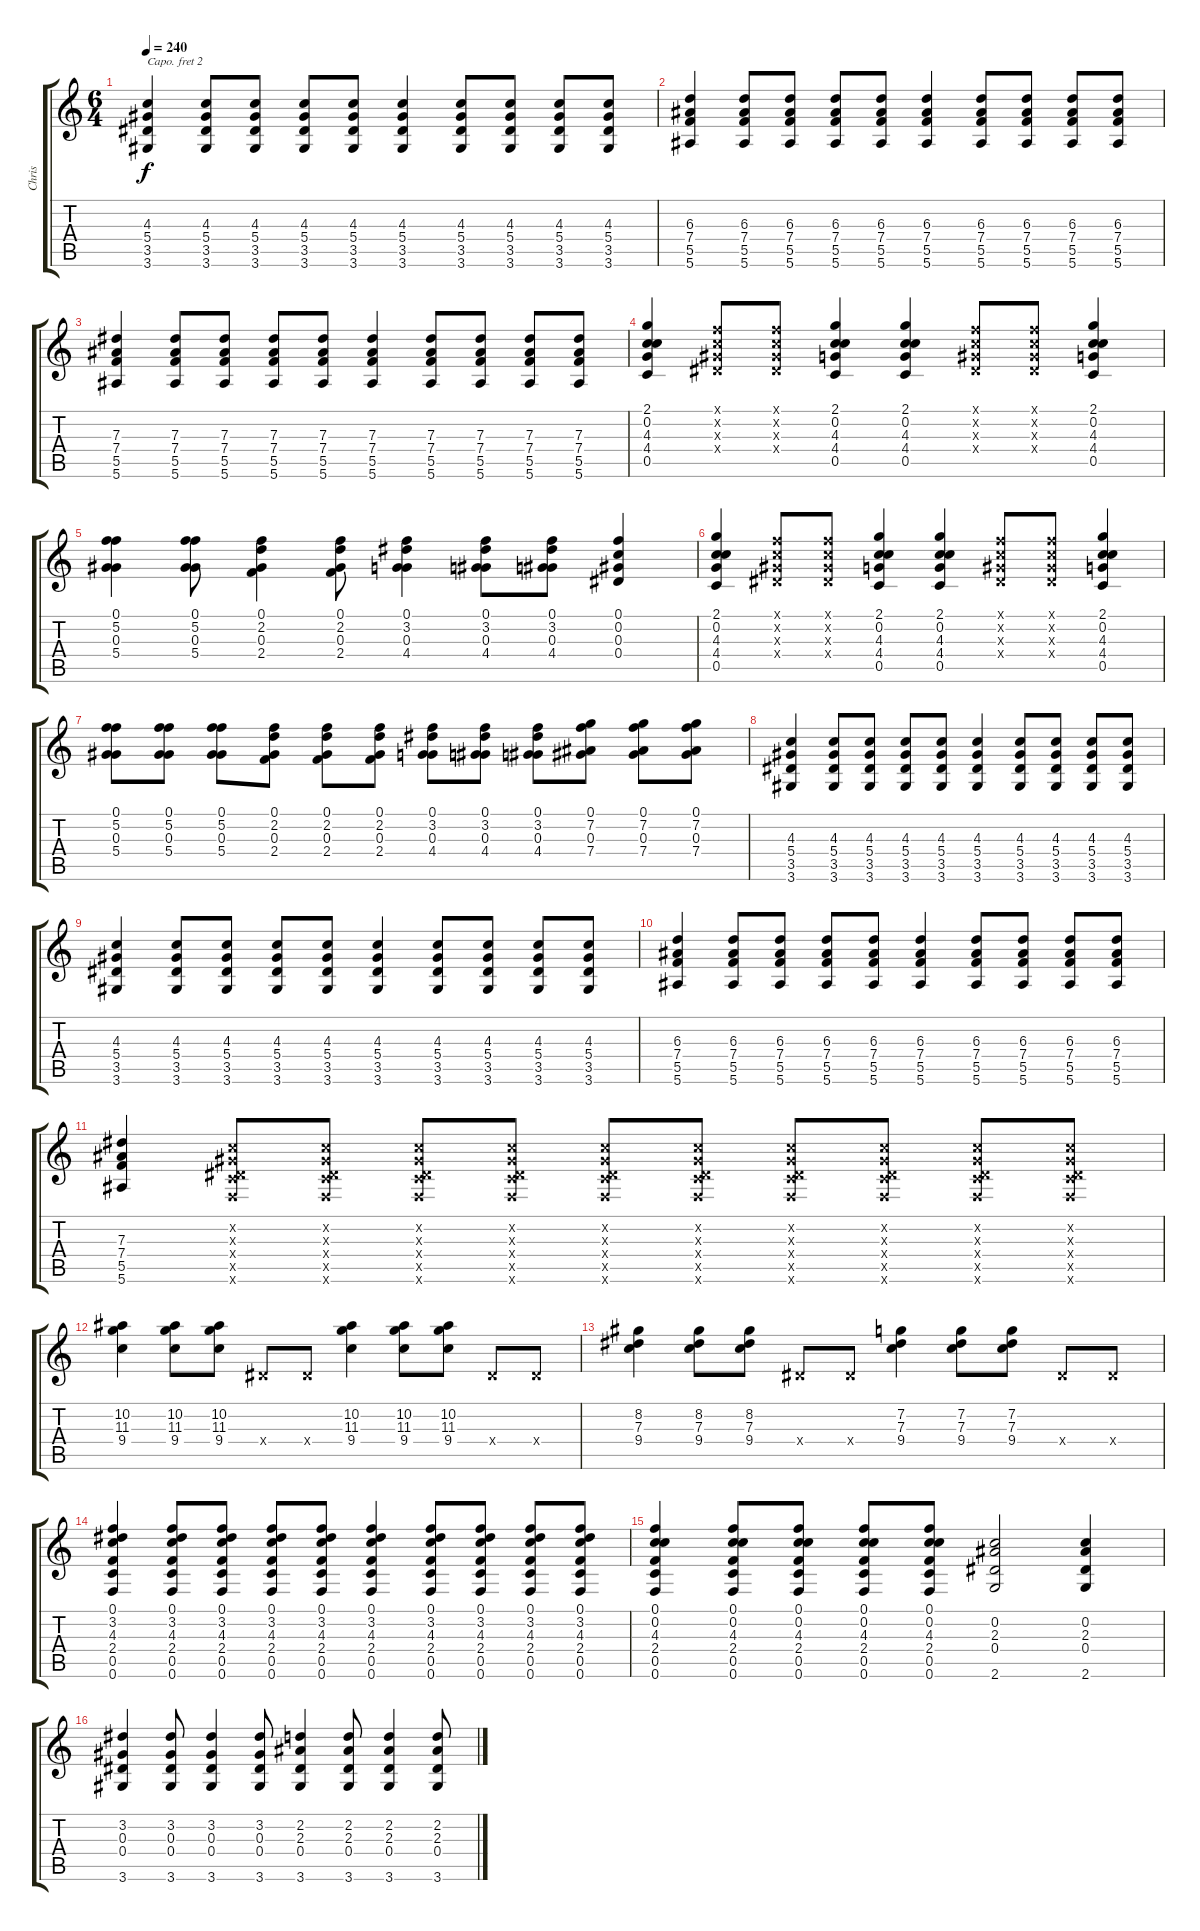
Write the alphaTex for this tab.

\track ("Chris" "Chris") {instrument overdrivenguitar}
\staff {score tabs}
\capo 2
\tuning (Eb4 Bb3 Gb3 Db3 Bb2 Eb2) {hide}
\ts (6 4)
\tempo 240
\clef g2
\ks c
(4.3 5.4 3.5 3.6).4{dy f} (4.3 5.4 3.5 3.6).8 (4.3 5.4 3.5 3.6).8 (4.3 5.4 3.5 3.6).8 (4.3 5.4 3.5 3.6).8 (4.3 5.4 3.5 3.6).4 (4.3 5.4 3.5 3.6).8 (4.3 5.4 3.5 3.6).8 (4.3 5.4 3.5 3.6).8 (4.3 5.4 3.5 3.6).8 |
(6.3 7.4 5.5 5.6).4 (6.3 7.4 5.5 5.6).8 (6.3 7.4 5.5 5.6).8 (6.3 7.4 5.5 5.6).8 (6.3 7.4 5.5 5.6).8 (6.3 7.4 5.5 5.6).4 (6.3 7.4 5.5 5.6).8 (6.3 7.4 5.5 5.6).8 (6.3 7.4 5.5 5.6).8 (6.3 7.4 5.5 5.6).8 |
(7.3 7.4 5.5 5.6).4 (7.3 7.4 5.5 5.6).8 (7.3 7.4 5.5 5.6).8 (7.3 7.4 5.5 5.6).8 (7.3 7.4 5.5 5.6).8 (7.3 7.4 5.5 5.6).4 (7.3 7.4 5.5 5.6).8 (7.3 7.4 5.5 5.6).8 (7.3 7.4 5.5 5.6).8 (7.3 7.4 5.5 5.6).8 |
(2.1 0.2 4.3 4.4 0.5).4 (0.1{x} 0.2{x} 0.3{x} 0.4{x}).8 (0.1{x} 0.2{x} 0.3{x} 0.4{x}).8 (2.1 0.2 4.3 4.4 0.5).4 (2.1 0.2 4.3 4.4 0.5).4 (0.1{x} 0.2{x} 0.3{x} 0.4{x}).8 (0.1{x} 0.2{x} 0.3{x} 0.4{x}).8 (2.1 0.2 4.3 4.4 0.5).4 |
(0.1 5.2 0.3 5.4).4 (0.1 5.2 0.3 5.4).8 (0.1 2.2 0.3 2.4).4 (0.1 2.2 0.3 2.4).8 (0.1 3.2 0.3 4.4).4 (0.1 3.2 0.3 4.4).8 (0.1 3.2 0.3 4.4).8 (0.1 0.2 0.3 0.4).4 |
(2.1 0.2 4.3 4.4 0.5).4 (0.1{x} 0.2{x} 0.3{x} 0.4{x}).8 (0.1{x} 0.2{x} 0.3{x} 0.4{x}).8 (2.1 0.2 4.3 4.4 0.5).4 (2.1 0.2 4.3 4.4 0.5).4 (0.1{x} 0.2{x} 0.3{x} 0.4{x}).8 (0.1{x} 0.2{x} 0.3{x} 0.4{x}).8 (2.1 0.2 4.3 4.4 0.5).4 |
(0.1 5.2 0.3 5.4).8 (0.1 5.2 0.3 5.4).8 (0.1 5.2 0.3 5.4).8 (0.1 2.2 0.3 2.4).8 (0.1 2.2 0.3 2.4).8 (0.1 2.2 0.3 2.4).8 (0.1 3.2 0.3 4.4).8 (0.1 3.2 0.3 4.4).8 (0.1 3.2 0.3 4.4).8 (0.1 7.2 0.3 7.4).8 (0.1 7.2 0.3 7.4).8 (0.1 7.2 0.3 7.4).8 |
(4.3 5.4 3.5 3.6).4 (4.3 5.4 3.5 3.6).8 (4.3 5.4 3.5 3.6).8 (4.3 5.4 3.5 3.6).8 (4.3 5.4 3.5 3.6).8 (4.3 5.4 3.5 3.6).4 (4.3 5.4 3.5 3.6).8 (4.3 5.4 3.5 3.6).8 (4.3 5.4 3.5 3.6).8 (4.3 5.4 3.5 3.6).8 |
(4.3 5.4 3.5 3.6).4 (4.3 5.4 3.5 3.6).8 (4.3 5.4 3.5 3.6).8 (4.3 5.4 3.5 3.6).8 (4.3 5.4 3.5 3.6).8 (4.3 5.4 3.5 3.6).4 (4.3 5.4 3.5 3.6).8 (4.3 5.4 3.5 3.6).8 (4.3 5.4 3.5 3.6).8 (4.3 5.4 3.5 3.6).8 |
(6.3 7.4 5.5 5.6).4 (6.3 7.4 5.5 5.6).8 (6.3 7.4 5.5 5.6).8 (6.3 7.4 5.5 5.6).8 (6.3 7.4 5.5 5.6).8 (6.3 7.4 5.5 5.6).4 (6.3 7.4 5.5 5.6).8 (6.3 7.4 5.5 5.6).8 (6.3 7.4 5.5 5.6).8 (6.3 7.4 5.5 5.6).8 |
(7.3 7.4 5.5 5.6).4 (0.2{x} 0.3{x} 0.4{x} 0.5{x} 0.6{x}).8 (0.2{x} 0.3{x} 0.4{x} 0.5{x} 0.6{x}).8 (0.2{x} 0.3{x} 0.4{x} 0.5{x} 0.6{x}).8 (0.2{x} 0.3{x} 0.4{x} 0.5{x} 0.6{x}).8 (0.2{x} 0.3{x} 0.4{x} 0.5{x} 0.6{x}).8 (0.2{x} 0.3{x} 0.4{x} 0.5{x} 0.6{x}).8 (0.2{x} 0.3{x} 0.4{x} 0.5{x} 0.6{x}).8 (0.2{x} 0.3{x} 0.4{x} 0.5{x} 0.6{x}).8 (0.2{x} 0.3{x} 0.4{x} 0.5{x} 0.6{x}).8 (0.2{x} 0.3{x} 0.4{x} 0.5{x} 0.6{x}).8 |
(10.2 11.3 9.4).4 (10.2 11.3 9.4).8 (10.2 11.3 9.4).8 0.4{x}.8 0.4{x}.8 (10.2 11.3 9.4).4 (10.2 11.3 9.4).8 (10.2 11.3 9.4).8 0.4{x}.8 0.4{x}.8 |
(8.2 7.3 9.4).4 (8.2 7.3 9.4).8 (8.2 7.3 9.4).8 0.4{x}.8 0.4{x}.8 (7.2 7.3 9.4).4 (7.2 7.3 9.4).8 (7.2 7.3 9.4).8 0.4{x}.8 0.4{x}.8 |
(0.1 3.2 4.3 2.4 0.5 0.6).4 (0.1 3.2 4.3 2.4 0.5 0.6).8 (0.1 3.2 4.3 2.4 0.5 0.6).8 (0.1 3.2 4.3 2.4 0.5 0.6).8 (0.1 3.2 4.3 2.4 0.5 0.6).8 (0.1 3.2 4.3 2.4 0.5 0.6).4 (0.1 3.2 4.3 2.4 0.5 0.6).8 (0.1 3.2 4.3 2.4 0.5 0.6).8 (0.1 3.2 4.3 2.4 0.5 0.6).8 (0.1 3.2 4.3 2.4 0.5 0.6).8 |
(0.1 0.2 4.3 2.4 0.5 0.6).4 (0.1 0.2 4.3 2.4 0.5 0.6).8 (0.1 0.2 4.3 2.4 0.5 0.6).8 (0.1 0.2 4.3 2.4 0.5 0.6).8 (0.1 0.2 4.3 2.4 0.5 0.6).8 (0.2 2.3 0.4 2.6).2 (0.2 2.3 0.4 2.6).4 |
(3.2 0.3 0.4 3.6).4 (3.2 0.3 0.4 3.6).8 (3.2 0.3 0.4 3.6).4 (3.2 0.3 0.4 3.6).8 (2.2 2.3 0.4 3.6).4 (2.2 2.3 0.4 3.6).8 (2.2 2.3 0.4 3.6).4 (2.2 2.3 0.4 3.6).8
